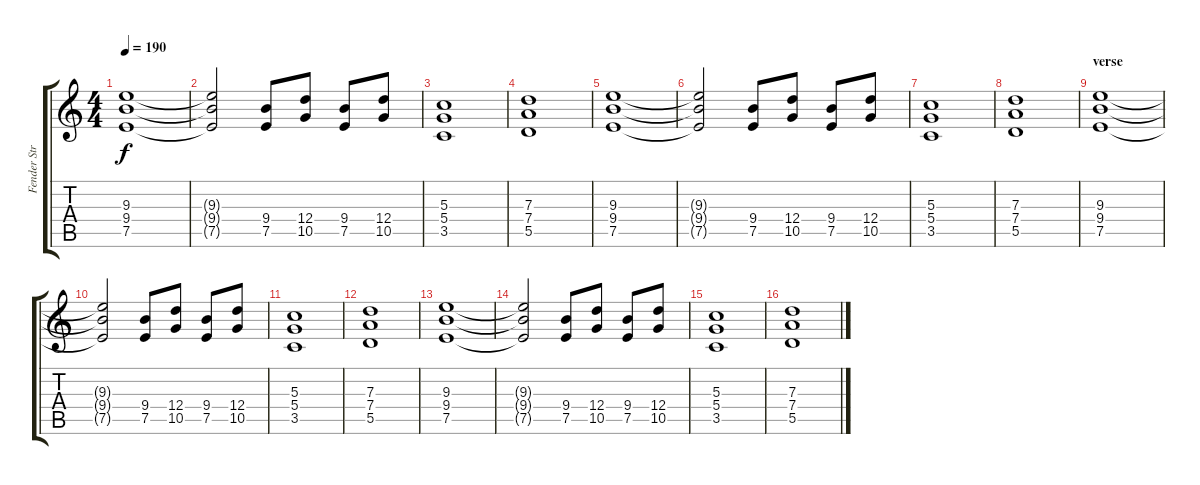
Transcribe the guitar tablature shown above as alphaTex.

\track ("Fender Stratocaster '86 White" "Fender Str") {instrument overdrivenguitar}
\staff {score tabs}
\tuning (E4 B3 G3 D3 A2 E2) {hide}
\ts (4 4)
\tempo 190
\clef g2
\ks c
(9.3 9.4 7.5).1{dy f} |
(9.3{t} 9.4{t} 7.5{t}).2 (9.4 7.5).8 (12.4 10.5).8 (9.4 7.5).8 (12.4 10.5).8 |
(5.3 5.4 3.5).1 |
(7.3 7.4 5.5).1 |
(9.3 9.4 7.5).1 |
(9.3{t} 9.4{t} 7.5{t}).2 (9.4 7.5).8 (12.4 10.5).8 (9.4 7.5).8 (12.4 10.5).8 |
(5.3 5.4 3.5).1 |
(7.3 7.4 5.5).1 |
\section ("" "verse")
(9.3 9.4 7.5).1 |
(9.3{t} 9.4{t} 7.5{t}).2 (9.4 7.5).8 (12.4 10.5).8 (9.4 7.5).8 (12.4 10.5).8 |
(5.3 5.4 3.5).1 |
(7.3 7.4 5.5).1 |
(9.3 9.4 7.5).1 |
(9.3{t} 9.4{t} 7.5{t}).2 (9.4 7.5).8 (12.4 10.5).8 (9.4 7.5).8 (12.4 10.5).8 |
(5.3 5.4 3.5).1 |
(7.3 7.4 5.5).1
